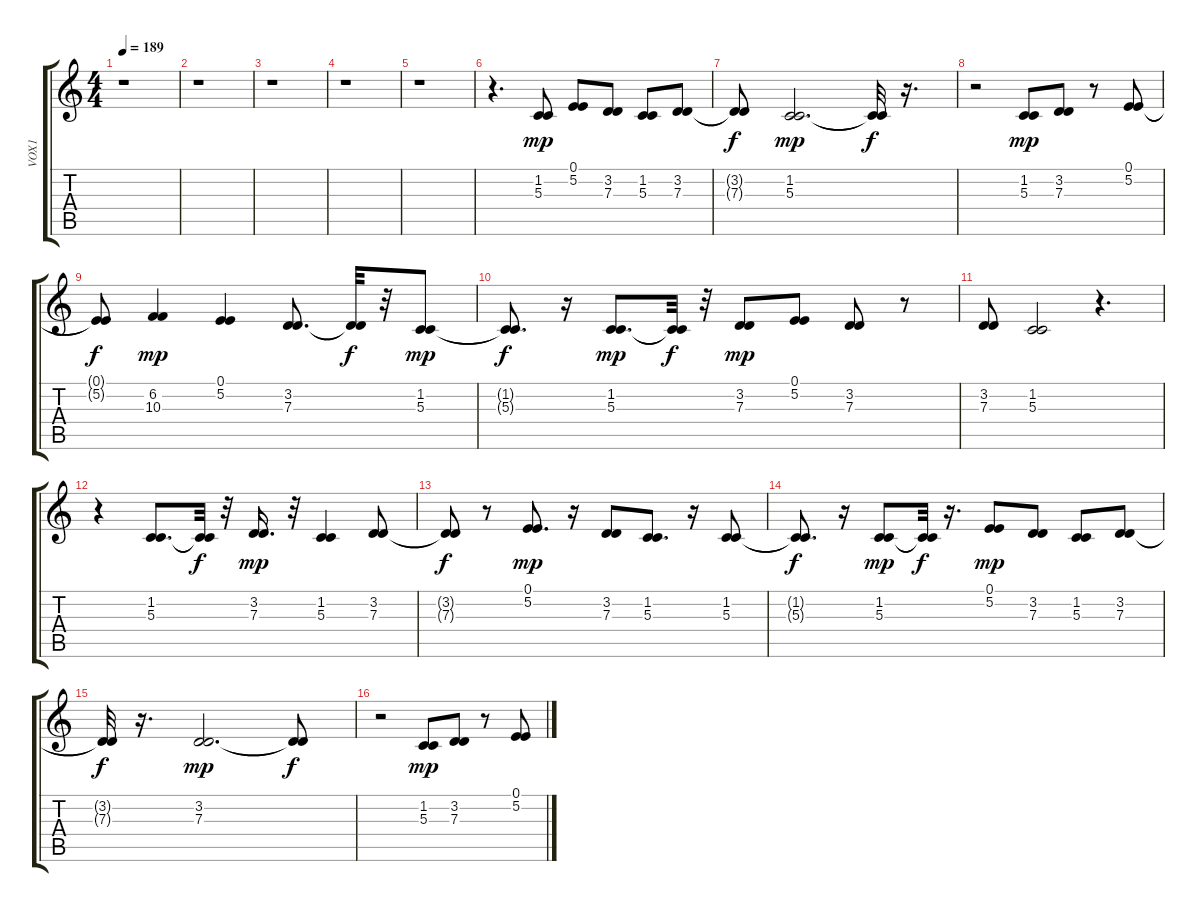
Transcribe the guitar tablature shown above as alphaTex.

\track ("VOX1" "VOX1") {instrument englishhorn}
\staff {score tabs}
\tuning (E4 B3 G3 D3 A2 E2) {hide}
\ts (4 4)
\tempo 189
\clef g2
\ks c
r.1{dy f} |
r.1 |
r.1 |
r.1 |
r.1 |
r.4{d} (1.2 5.3).8{dy mp} (0.1 5.2).8 (3.2 7.3).8 (1.2 5.3).8 (3.2 7.3).8 |
(3.2{t} 7.3{t}).8{dy f} (1.2 5.3).2{d dy mp} (1.2{t} 5.3{t}).32{dy f} r.16{d} |
r.2 (1.2 5.3).8{dy mp} (3.2 7.3).8 r.8 (0.1 5.2).8 |
(0.1{t} 5.2{t}).8{dy f} (6.2 10.3).4{dy mp} (0.1 5.2).4 (3.2 7.3).8{d} (3.2{t} 7.3{t}).32{dy f} r.32 (1.2 5.3).8{dy mp} |
(1.2{t} 5.3{t}).8{d dy f} r.16 (1.2 5.3).8{d dy mp} (1.2{t} 5.3{t}).32{dy f} r.32 (3.2 7.3).8{dy mp} (0.1 5.2).8 (3.2 7.3).8 r.8 |
(3.2 7.3).8 (1.2 5.3).2 r.4{d} |
r.4 (1.2 5.3).8{d} (1.2{t} 5.3{t}).32{dy f} r.32 (3.2 7.3).16{d dy mp} r.32 (1.2 5.3).4 (3.2 7.3).8 |
(3.2{t} 7.3{t}).8{dy f} r.8 (0.1 5.2).8{d dy mp} r.16 (3.2 7.3).8 (1.2 5.3).8{d} r.16 (1.2 5.3).8 |
(1.2{t} 5.3{t}).8{d dy f} r.16 (1.2 5.3).8{dy mp} (1.2{t} 5.3{t}).32{dy f} r.16{d} (0.1 5.2).8{dy mp} (3.2 7.3).8 (1.2 5.3).8 (3.2 7.3).8 |
(3.2{t} 7.3{t}).32{dy f} r.16{d} (3.2 7.3).2{d dy mp} (3.2{t} 7.3{t}).8{dy f} |
r.2 (1.2 5.3).8{dy mp} (3.2 7.3).8 r.8 (0.1 5.2).8
